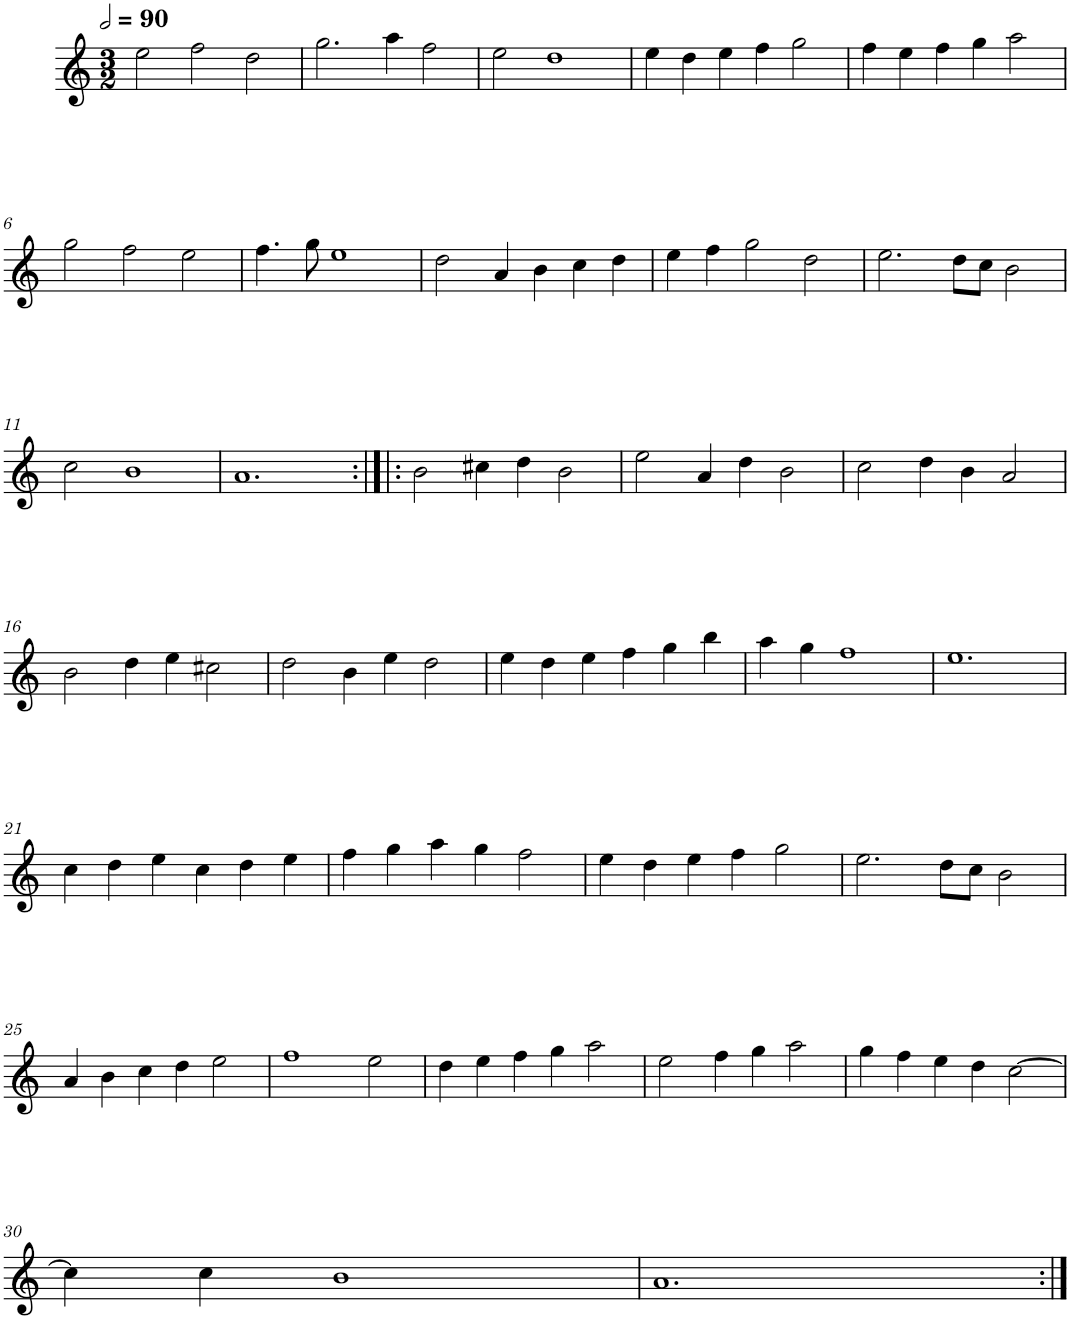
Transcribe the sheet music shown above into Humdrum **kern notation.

**kern
*part1
*staff1
*I"Quatre parties
*clefG2
*k[]
*M3/2
*MM180
=1
2ee\
2ff\
2dd\
=2
2.gg\
4aa\
2ff\
=3
2ee\
1dd
=4
4ee\
4dd\
4ee\
4ff\
2gg\
=5
4ff\
4ee\
4ff\
4gg\
2aa\
!!LO:LB:g=z
=6
2gg\
2ff\
2ee\
=7
4.ff\
8gg\
1ee
=8
2dd\
4a/
4b\
4cc\
4dd\
=9
4ee\
4ff\
2gg\
2dd\
=10
2.ee\
8dd\L
8cc\J
2b\
!!LO:LB:g=z
=11
2cc\
1b
=12
1.a
=13:|!|:
2b\
4cc#X\
4dd\
2b\
=14
2ee\
4a/
4dd\
2b\
=15
2cc\
4dd\
4b\
2a/
!!LO:LB:g=z
=16
2b\
4dd\
4ee\
2cc#X\
=17
2dd\
4b\
4ee\
2dd\
=18
4ee\
4dd\
4ee\
4ff\
4gg\
4bb\
=19
4aa\
4gg\
1ff
=20
1.ee
!!LO:LB:g=z
=21
4cc\
4dd\
4ee\
4cc\
4dd\
4ee\
=22
4ff\
4gg\
4aa\
4gg\
2ff\
=23
4ee\
4dd\
4ee\
4ff\
2gg\
=24
2.ee\
8dd\L
8cc\J
2b\
!!LO:LB:g=z
=25
4a/
4b\
4cc\
4dd\
2ee\
=26
1ff
2ee\
=27
4dd\
4ee\
4ff\
4gg\
2aa\
=28
2ee\
4ff\
4gg\
2aa\
=29
4gg\
4ff\
4ee\
4dd\
[2cc\
!!LO:LB:g=z
=30
4cc\]
4cc\
1b
=31
1.a
=:|!
*-
